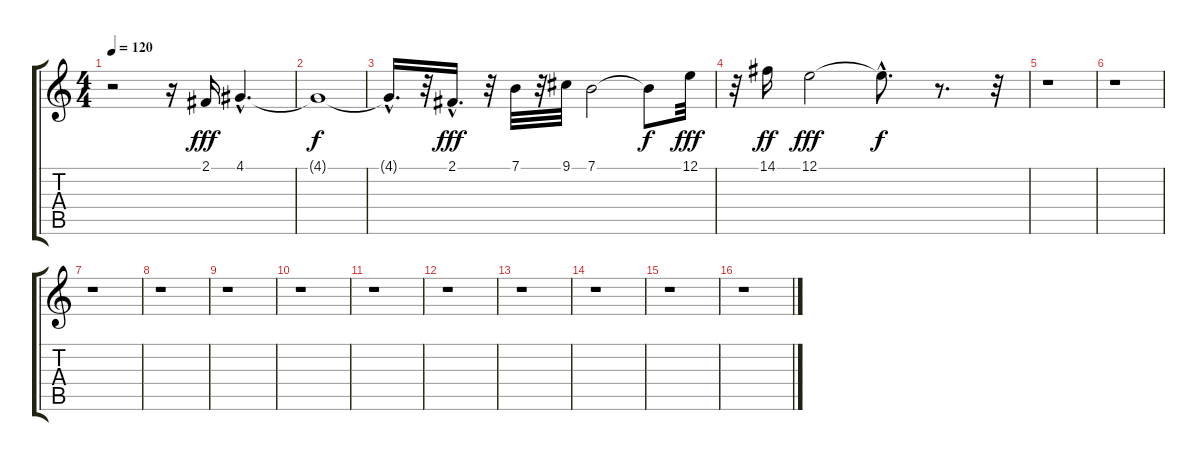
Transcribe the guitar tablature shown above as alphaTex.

\track "" {instrument acousticgrandpiano}
\staff {score tabs}
\tuning (E4 B3 G3 D3 A2 E2) {hide}
\ts (4 4)
\tempo 120
\clef g2
\ks c
r.2{dy f} r.16 2.1.16{dy fff volume 6 balance 2 instrument frenchhorn} 4.1{hac}.4{d} |
4.1{t}.1{dy f} |
4.1{hac t}.16{d} r.32 2.1{hac}.16{d dy fff} r.32 7.1.32 r.32 9.1.32 7.1.2 7.1{t}.8{dy f} 12.1.32{dy fff} |
r.32 14.1.16{dy ff} 12.1.2{dy fff} 12.1{hac t}.8{d dy f} r.8{d} r.32 |
r.1 |
r.1 |
r.1 |
r.1 |
r.1 |
r.1 |
r.1 |
r.1 |
r.1 |
r.1 |
r.1 |
r.1
